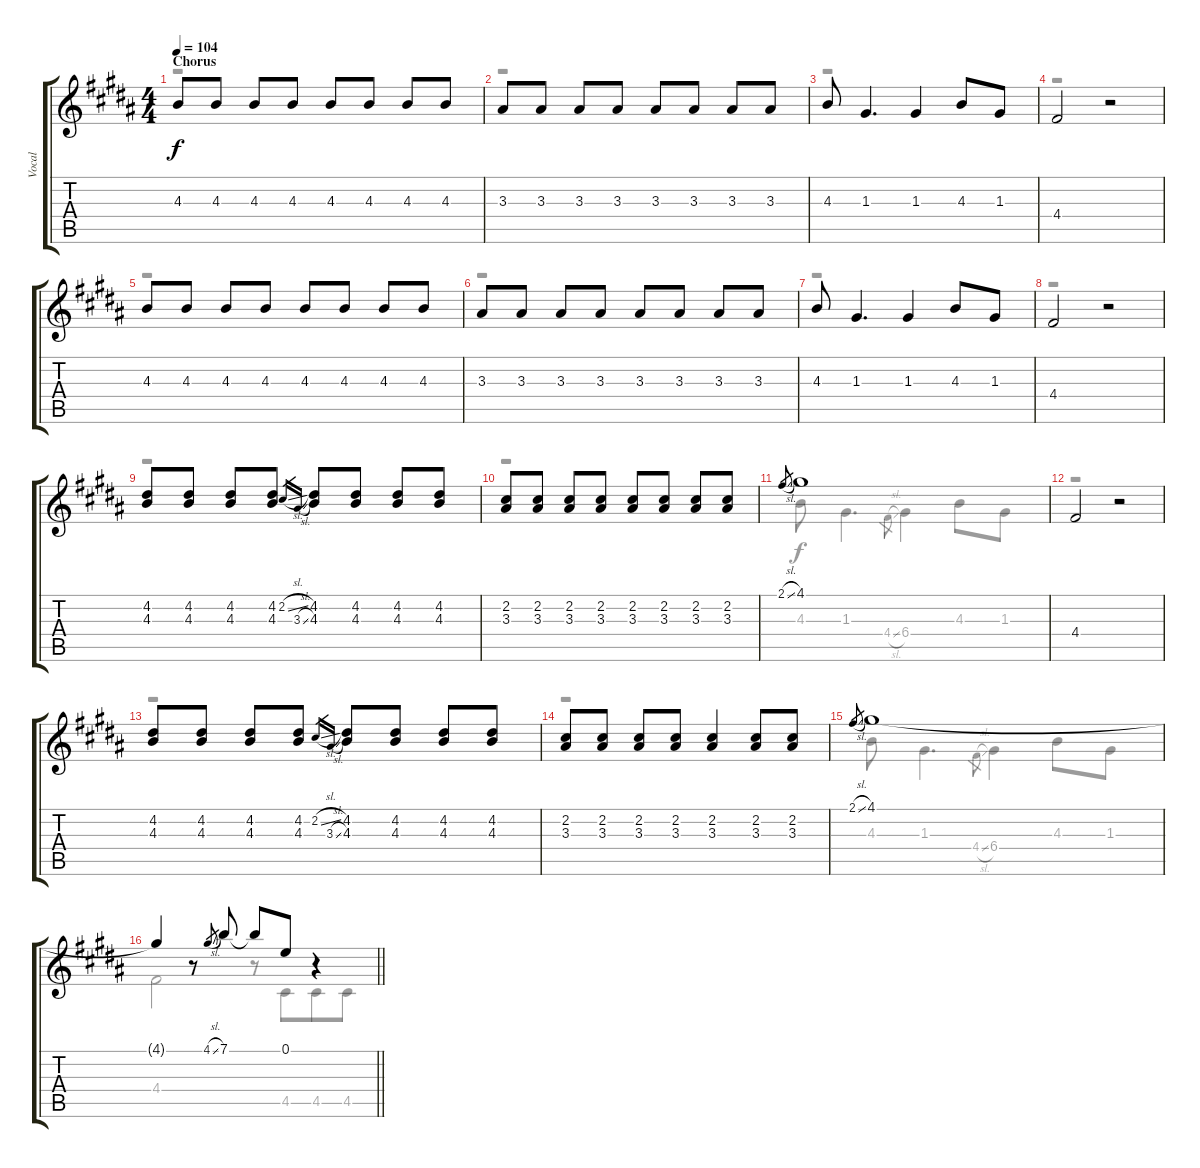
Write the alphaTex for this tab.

\track ("Vocal" "Vocal") {instrument electricbassfinger}
\staff {score tabs}
\tuning (E4 B3 G3 D3 A2 E2) {hide}
\voice
\ts (4 4)
\section ("" "Chorus")
\tempo 104
\clef g2
\ks b
4.3.8{dy f} 4.3.8 4.3.8 4.3.8 4.3.8 4.3.8 4.3.8 4.3.8 |
3.3.8 3.3.8 3.3.8 3.3.8 3.3.8 3.3.8 3.3.8 3.3.8 |
4.3.8 1.3.4{d} 1.3.4 4.3.8 1.3.8 |
4.4.2 r.2 |
4.3.8 4.3.8 4.3.8 4.3.8 4.3.8 4.3.8 4.3.8 4.3.8 |
3.3.8 3.3.8 3.3.8 3.3.8 3.3.8 3.3.8 3.3.8 3.3.8 |
4.3.8 1.3.4{d} 1.3.4 4.3.8 1.3.8 |
4.4.2 r.2 |
(4.2 4.3).8 (4.2 4.3).8 (4.2 4.3).8 (4.2 4.3).8 2.2{sl}.16{gr} 3.3{sl}.16{gr} (4.2 4.3).8 (4.2 4.3).8 (4.2 4.3).8 (4.2 4.3).8 |
(2.2 3.3).8 (2.2 3.3).8 (2.2 3.3).8 (2.2 3.3).8 (2.2 3.3).8 (2.2 3.3).8 (2.2 3.3).8 (2.2 3.3).8 |
2.1{sl}.8{gr} 4.1.1 |
4.4.2 r.2 |
(4.2 4.3).8 (4.2 4.3).8 (4.2 4.3).8 (4.2 4.3).8 2.2{sl}.16{gr} 3.3{sl}.16{gr} (4.2 4.3).8 (4.2 4.3).8 (4.2 4.3).8 (4.2 4.3).8 |
(2.2 3.3).8 (2.2 3.3).8 (2.2 3.3).8 (2.2 3.3).8 (2.2 3.3).4 (2.2 3.3).8 (2.2 3.3).8 |
2.1{sl}.8{gr} 4.1.1 |
\barLineRight lightlight
4.1{t}.4 r.8 4.1{sl}.8{gr} 7.1.8 7.1{t}.8 0.1.8 r.4
\voice
\clef g2
\ottava regular
\simile none
\ks b
r.1{dy f} |
r.1 |
r.1 |
r.1 |
r.1 |
r.1 |
r.1 |
r.1 |
r.1 |
r.1 |
4.3.8 1.3.4{d} 4.4{sl}.8{gr} 6.4.4 4.3.8 1.3.8 |
r.1 |
r.1 |
r.1 |
4.3.8 1.3.4{d} 4.4{sl}.8{gr} 6.4.4 4.3.8 1.3.8 |
\barLineRight lightlight
4.4.2 r.8 4.5.8{beam merge} 4.5.8 4.5.8
